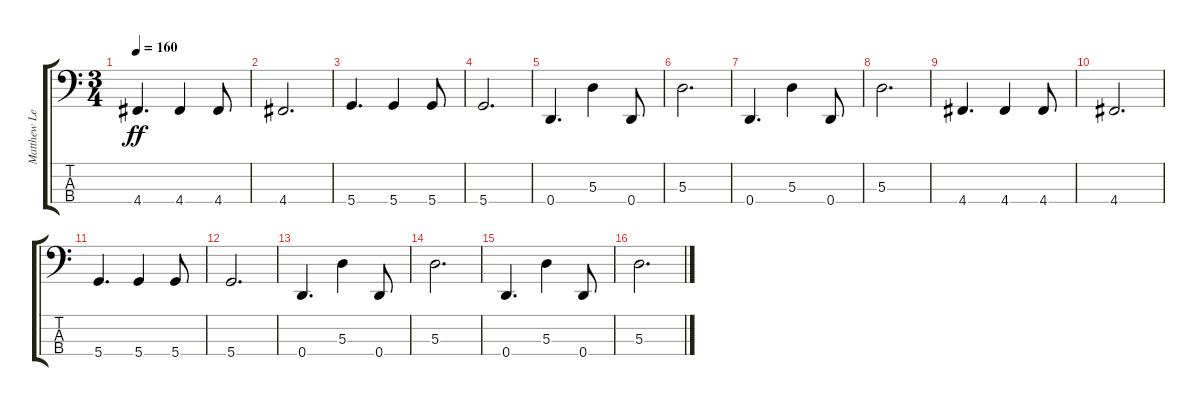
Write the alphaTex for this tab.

\track ("Matthew Leone - Bass Guitar" "Matthew Le") {instrument electricbassfinger}
\staff {score tabs}
\tuning (G2 D2 A1 D1) {hide}
\ts (3 4)
\tempo 160
\clef f4
\ks c
4.4.4{d dy ff} 4.4.4 4.4.8 |
4.4.2{d} |
5.4.4{d} 5.4.4 5.4.8 |
5.4.2{d} |
0.4.4{d} 5.3.4 0.4.8 |
5.3.2{d} |
0.4.4{d} 5.3.4 0.4.8 |
5.3.2{d} |
4.4.4{d} 4.4.4 4.4.8 |
4.4.2{d} |
5.4.4{d} 5.4.4 5.4.8 |
5.4.2{d} |
0.4.4{d} 5.3.4 0.4.8 |
5.3.2{d} |
0.4.4{d} 5.3.4 0.4.8 |
5.3.2{d}
